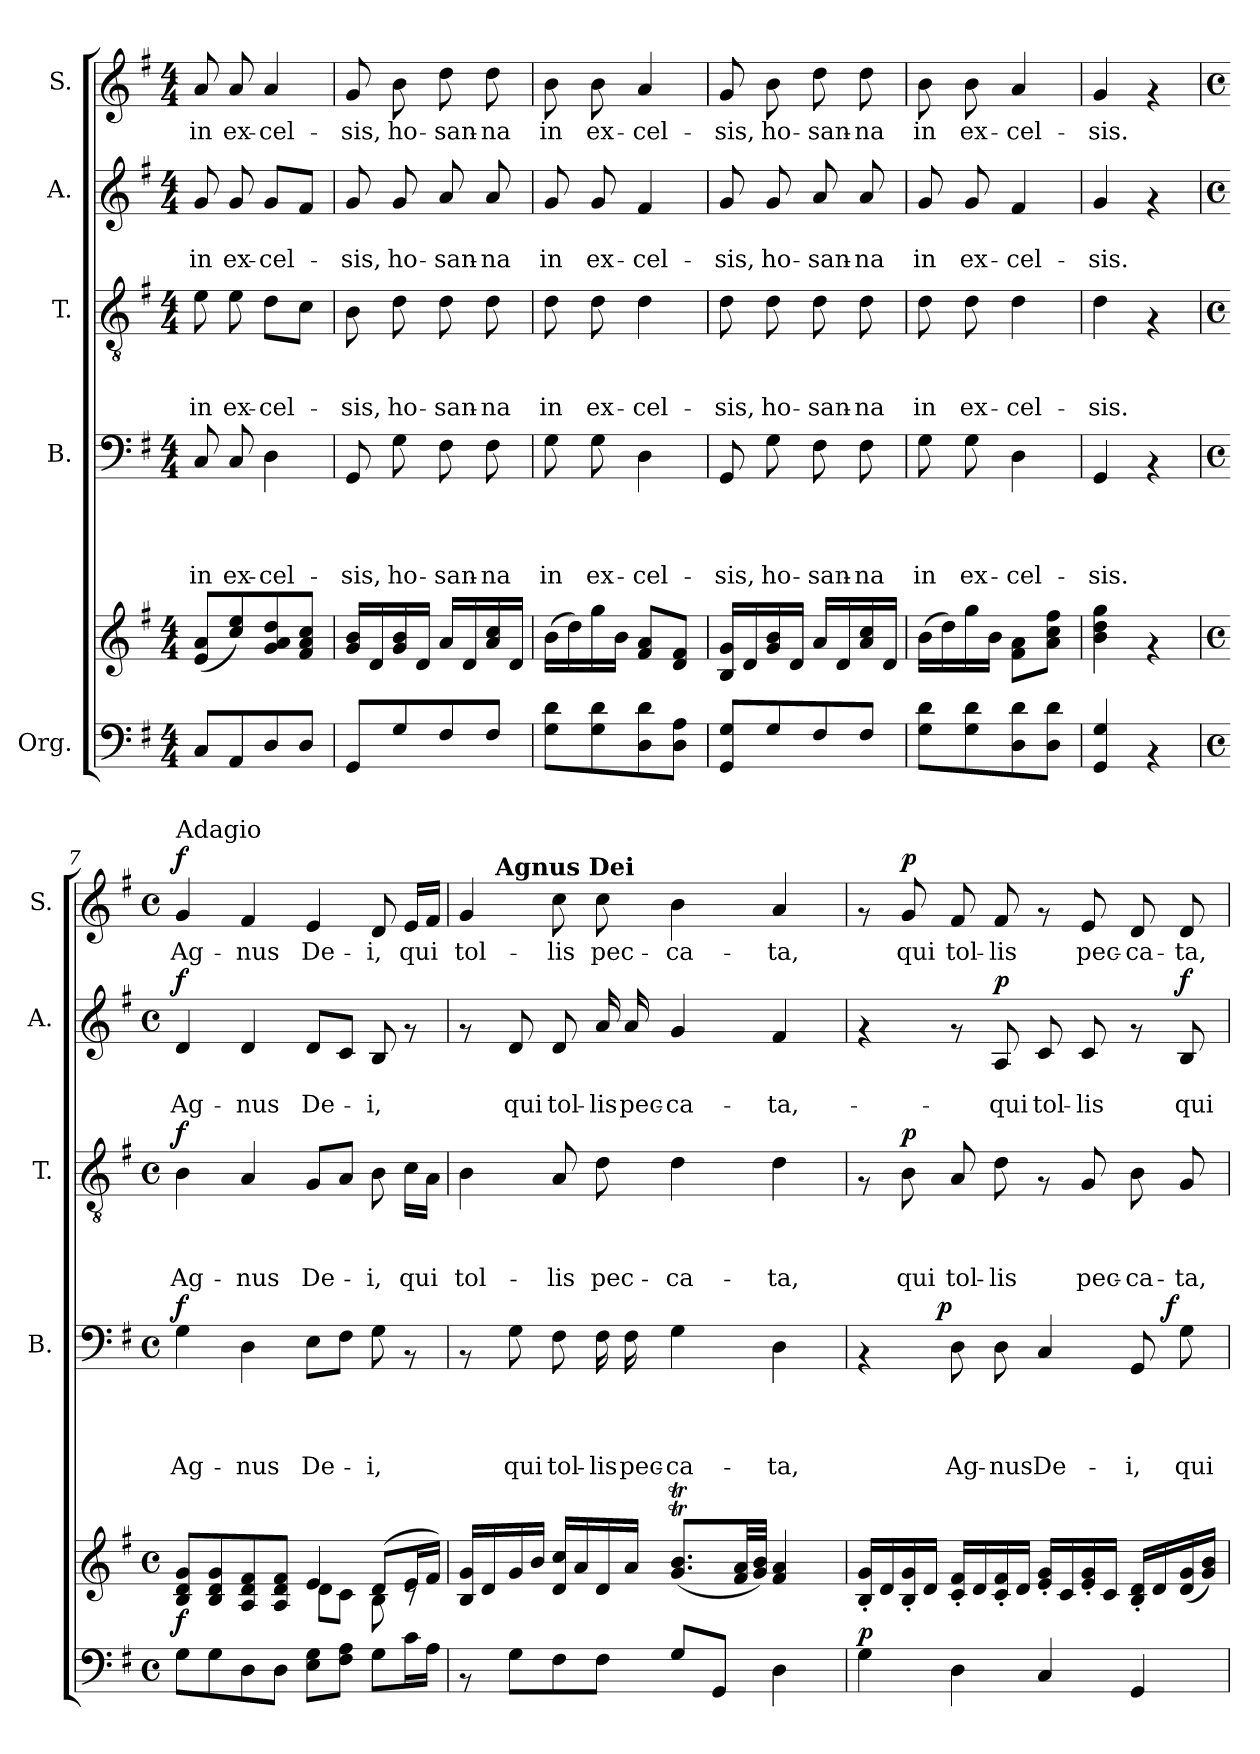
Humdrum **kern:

**kern	**kern	**dynam	**kern	**text	**text	**text	**text	**dynam	**kern	**text	**text	**text	**dynam	**kern	**text	**text	**dynam	**kern	**text	**dynam
*part5	*part5	*part5	*part4	*part4	*part4	*part4	*part4	*part4	*part3	*part3	*part3	*part3	*part3	*part2	*part2	*part2	*part2	*part1	*part1	*part1
*staff6	*staff5	*staff5/6	*staff4	*staff4	*staff4	*staff4	*staff4	*staff4	*staff3	*staff3	*staff3	*staff3	*staff3	*staff2	*staff2	*staff2	*staff2	*staff1	*staff1	*staff1
*I"Org.	*	*	*I"B.	*	*	*	*	*	*I"T.	*	*	*	*	*I"A.	*	*	*	*I"S.	*	*
*	*	*	*I'B.	*	*	*	*	*	*I'T.	*	*	*	*	*I'A.	*	*	*	*I'S.	*	*
*clefF4	*clefG2	*	*clefF4	*	*	*	*	*	*clefGv2	*	*	*	*	*clefG2	*	*	*	*clefG2	*	*
*k[f#]	*k[f#]	*	*k[f#]	*	*	*	*	*	*k[f#]	*	*	*	*	*k[f#]	*	*	*	*k[f#]	*	*
*G:	*G:	*	*G:	*	*	*	*	*	*G:	*	*	*	*	*G:	*	*	*	*G:	*	*
*M4/4	*M4/4	*	*M4/4	*	*	*	*	*	*M4/4	*	*	*	*	*M4/4	*	*	*	*M4/4	*	*
=1	=1	=1	=1	=1	=1	=1	=1	=1	=1	=1	=1	=1	=1	=1	=1	=1	=1	=1	=1	=1
!	!	!	!	!	!	!	!LO:LY:b	!	!	!	!	!LO:LY:b	!	!	!	!LO:LY:b	!	!	!LO:LY:b	!
8C/L	(<8e/ 8a/L	.	8C/	.	.	.	in	.	8e\	.	.	in	.	8g/	.	in	.	8a/	in	.
!	!	!	!	!	!	!	!LO:LY:b	!	!	!	!	!LO:LY:b	!	!	!	!LO:LY:b	!	!	!LO:LY:b	!
8AA/	8cc/ 8ee/)	.	8C/	.	.	.	ex-	.	8e\	.	.	ex-	.	8g/	.	ex-	.	8a/	ex-	.
!	!	!	!	!	!	!	!LO:LY:b	!	!	!	!	!LO:LY:b	!	!	!	!LO:LY:b	!	!	!LO:LY:b	!
8D/	8g/ 8a/ 8dd/	.	4D\	.	.	.	-cel-	.	8d\L	.	.	-cel-	.	8g/L	.	-cel-	.	4a/	-cel-	.
8D/J	8f#/ 8a/ 8cc/J	.	.	.	.	.	.	.	8c\J	.	.	.	.	8f#/J	.	.	.	.	.	.
=2	=2	=2	=2	=2	=2	=2	=2	=2	=2	=2	=2	=2	=2	=2	=2	=2	=2	=2	=2	=2
!	!	!	!	!	!	!	!LO:LY:b	!	!	!	!	!LO:LY:b	!	!	!	!LO:LY:b	!	!	!LO:LY:b	!
8GG/L	16g/ 16b/LL	.	8GG/	.	.	.	-sis,	.	8B\	.	.	-sis,	.	8g/	.	-sis,	.	8g/	-sis,	.
.	16d/	.	.	.	.	.	.	.	.	.	.	.	.	.	.	.	.	.	.	.
!	!	!	!	!	!	!	!LO:LY:b	!	!	!	!	!LO:LY:b	!	!	!	!LO:LY:b	!	!	!LO:LY:b	!
8G/	16g/ 16b/	.	8G\	.	.	.	ho-	.	8d\	.	.	ho-	.	8g/	.	ho-	.	8b\	ho-	.
.	16d/JJ	.	.	.	.	.	.	.	.	.	.	.	.	.	.	.	.	.	.	.
!	!	!	!	!	!	!	!LO:LY:b	!	!	!	!	!LO:LY:b	!	!	!	!LO:LY:b	!	!	!LO:LY:b	!
8F#/	16a/LL	.	8F#\	.	.	.	-san-	.	8d\	.	.	-san-	.	8a/	.	-san-	.	8dd\	-san-	.
.	16d/	.	.	.	.	.	.	.	.	.	.	.	.	.	.	.	.	.	.	.
!	!	!	!	!	!	!	!LO:LY:b	!	!	!	!	!LO:LY:b	!	!	!	!LO:LY:b	!	!	!LO:LY:b	!
8F#/J	16a/ 16cc/	.	8F#\	.	.	.	-na	.	8d\	.	.	-na	.	8a/	.	-na	.	8dd\	-na	.
.	16d/JJ	.	.	.	.	.	.	.	.	.	.	.	.	.	.	.	.	.	.	.
=3	=3	=3	=3	=3	=3	=3	=3	=3	=3	=3	=3	=3	=3	=3	=3	=3	=3	=3	=3	=3
!	!	!	!	!	!	!	!LO:LY:b	!	!	!	!	!LO:LY:b	!	!	!	!LO:LY:b	!	!	!LO:LY:b	!
8G\ 8d\L	(>16b\LL	.	8G\	.	.	.	in	.	8d\	.	.	in	.	8g/	.	in	.	8b\	in	.
.	16dd\)	.	.	.	.	.	.	.	.	.	.	.	.	.	.	.	.	.	.	.
!	!	!	!	!	!	!	!LO:LY:b	!	!	!	!	!LO:LY:b	!	!	!	!LO:LY:b	!	!	!LO:LY:b	!
8G\ 8d\	16gg\	.	8G\	.	.	.	ex-	.	8d\	.	.	ex-	.	8g/	.	ex-	.	8b\	ex-	.
.	16b\JJ	.	.	.	.	.	.	.	.	.	.	.	.	.	.	.	.	.	.	.
!	!	!	!	!	!	!	!LO:LY:b	!	!	!	!	!LO:LY:b	!	!	!	!LO:LY:b	!	!	!LO:LY:b	!
8D\ 8d\	8f#/ 8a/L	.	4D\	.	.	.	-cel-	.	4d\	.	.	-cel-	.	4f#/	.	-cel-	.	4a/	-cel-	.
8D\ 8A\J	8d/ 8f#/J	.	.	.	.	.	.	.	.	.	.	.	.	.	.	.	.	.	.	.
=4	=4	=4	=4	=4	=4	=4	=4	=4	=4	=4	=4	=4	=4	=4	=4	=4	=4	=4	=4	=4
!	!	!	!	!	!	!	!LO:LY:b	!	!	!	!	!LO:LY:b	!	!	!	!LO:LY:b	!	!	!LO:LY:b	!
8GG/ 8G/L	16B/ 16g/LL	.	8GG/	.	.	.	-sis,	.	8d\	.	.	-sis,	.	8g/	.	-sis,	.	8g/	-sis,	.
.	16d/	.	.	.	.	.	.	.	.	.	.	.	.	.	.	.	.	.	.	.
!	!	!	!	!	!	!	!LO:LY:b	!	!	!	!	!LO:LY:b	!	!	!	!LO:LY:b	!	!	!LO:LY:b	!
8G/	16g/ 16b/	.	8G\	.	.	.	ho-	.	8d\	.	.	ho-	.	8g/	.	ho-	.	8b\	ho-	.
.	16d/JJ	.	.	.	.	.	.	.	.	.	.	.	.	.	.	.	.	.	.	.
!	!	!	!	!	!	!	!LO:LY:b	!	!	!	!	!LO:LY:b	!	!	!	!LO:LY:b	!	!	!LO:LY:b	!
8F#/	16a/LL	.	8F#\	.	.	.	-san-	.	8d\	.	.	-san-	.	8a/	.	-san-	.	8dd\	-san-	.
.	16d/	.	.	.	.	.	.	.	.	.	.	.	.	.	.	.	.	.	.	.
!	!	!	!	!	!	!	!LO:LY:b	!	!	!	!	!LO:LY:b	!	!	!	!LO:LY:b	!	!	!LO:LY:b	!
8F#/J	16a/ 16cc/	.	8F#\	.	.	.	-na	.	8d\	.	.	-na	.	8a/	.	-na	.	8dd\	-na	.
.	16d/JJ	.	.	.	.	.	.	.	.	.	.	.	.	.	.	.	.	.	.	.
=5	=5	=5	=5	=5	=5	=5	=5	=5	=5	=5	=5	=5	=5	=5	=5	=5	=5	=5	=5	=5
!	!	!	!	!	!	!	!LO:LY:b	!	!	!	!	!LO:LY:b	!	!	!	!LO:LY:b	!	!	!LO:LY:b	!
8G\ 8d\L	(>16b\LL	.	8G\	.	.	.	in	.	8d\	.	.	in	.	8g/	.	in	.	8b\	in	.
.	16dd\)	.	.	.	.	.	.	.	.	.	.	.	.	.	.	.	.	.	.	.
!	!	!	!	!	!	!	!LO:LY:b	!	!	!	!	!LO:LY:b	!	!	!	!LO:LY:b	!	!	!LO:LY:b	!
8G\ 8d\	16gg\	.	8G\	.	.	.	ex-	.	8d\	.	.	ex-	.	8g/	.	ex-	.	8b\	ex-	.
.	16b\JJ	.	.	.	.	.	.	.	.	.	.	.	.	.	.	.	.	.	.	.
!	!	!	!	!	!	!	!LO:LY:b	!	!	!	!	!LO:LY:b	!	!	!	!LO:LY:b	!	!	!LO:LY:b	!
8D\ 8d\	8f#\ 8a\L	.	4D\	.	.	.	-cel-	.	4d\	.	.	-cel-	.	4f#/	.	-cel-	.	4a/	-cel-	.
8D\ 8d\J	8a\ 8cc\ 8ff#\J	.	.	.	.	.	.	.	.	.	.	.	.	.	.	.	.	.	.	.
=6	=6	=6	=6	=6	=6	=6	=6	=6	=6	=6	=6	=6	=6	=6	=6	=6	=6	=6	=6	=6
!	!	!	!	!	!	!	!LO:LY:b	!	!	!	!	!LO:LY:b	!	!	!	!LO:LY:b	!	!	!LO:LY:b	!
4GG/ 4G/	4b\ 4dd\ 4gg\	.	4GG/	.	.	.	-sis.	.	4d\	.	.	-sis.	.	4g/	.	-sis.	.	4g/	-sis.	.
4rAA	4rf	.	4rAA	.	.	.	.	.	4rF	.	.	.	.	4rf	.	.	.	4rf	.	.
!!LO:PB:g=z
=7!	=7!	=7!	=7!	=7!	=7!	=7!	=7!	=7!	=7!	=7!	=7!	=7!	=7!	=7!	=7!	=7!	=7!	=7!	=7!	=7!
*M4/4	*M4/4	*	*M4/4	*	*	*	*	*	*M4/4	*	*	*	*	*M4/4	*	*	*	*M4/4	*	*
*met(c)	*met(c)	*	*met(c)	*	*	*	*	*	*met(c)	*	*	*	*	*met(c)	*	*	*	*met(c)	*	*
*	*^	*	*	*	*	*	*	*	*	*	*	*	*	*	*	*	*	*	*	*
!	!	!	!	!	!	!	!	!	!	!	!	!	!	!	!	!	!	!	!LO:TX:a:t=Adagio	!	!
!	!	!	!LO:DY:b	!	!	!	!	!LO:LY:b	!LO:DY:a	!	!	!	!LO:LY:b	!LO:DY:a	!	!	!LO:LY:b	!LO:DY:a	!	!LO:LY:b	!LO:DY:a
8G\L	8B/ 8d/ 8g/L	2ryy	f	4G\	.	.	.	Ag-	f	4B\	.	.	Ag-	f	4d/	.	Ag-	f	4g/	Ag-	f
8G\	8B/ 8d/ 8g/	.	.	.	.	.	.	.	.	.	.	.	.	.	.	.	.	.	.	.	.
!	!	!	!	!	!	!	!	!LO:LY:b	!	!	!	!	!LO:LY:b	!	!	!	!LO:LY:b	!	!	!LO:LY:b	!
8D\	8A/ 8d/ 8f#/	.	.	4D\	.	.	.	-nus	.	4A/	.	.	-nus	.	4d/	.	-nus	.	4f#/	-nus	.
8D\J	8A/ 8d/ 8f#/J	.	.	.	.	.	.	.	.	.	.	.	.	.	.	.	.	.	.	.	.
!	!	!	!	!	!	!	!	!LO:LY:b	!	!	!	!	!LO:LY:b	!	!	!	!LO:LY:b	!	!	!LO:LY:b	!
8E\ 8G\L	4e/	8d\L	.	8E\L	.	.	.	De-	.	8G/L	.	.	De-	.	8d/L	.	De-	.	4e/	De-	.
8F#\ 8A\J	.	8c\J	.	8F#\J	.	.	.	.	.	8A/J	.	.	.	.	8c/J	.	.	.	.	.	.
!	!	!	!	!	!	!	!	!LO:LY:b	!	!	!	!	!LO:LY:b	!	!	!	!LO:LY:b	!	!	!LO:LY:b	!
8G\L	(>8d/L	8B\	.	8G\	.	.	.	-i,	.	8B\	.	.	-i,	.	8B/	.	-i,	.	8d/	-i,	.
!	!	!	!	!	!	!	!	!	!	!	!	!	!LO:LY:b	!	!	!	!	!	!	!LO:LY:b	!
16c\L	16e/L	8rB	.	8rAA	.	.	.	.	.	16c\LL	.	.	qui	.	8rf	.	.	.	16e/LL	qui	.
16A\JJ	16f#/JJ)	.	.	.	.	.	.	.	.	16A\JJ	.	.	.	.	.	.	.	.	16f#/JJ	.	.
*	*v	*v	*	*	*	*	*	*	*	*	*	*	*	*	*	*	*	*	*	*	*
=8	=8	=8	=8	=8	=8	=8	=8	=8	=8	=8	=8	=8	=8	=8	=8	=8	=8	=8	=8	=8
!	!	!	!	!	!	!	!	!	!	!	!	!	!	!	!	!	!	!LO:TX:b:Bi:t=Solo	!	!
!	!	!	!	!	!	!	!	!	!	!	!	!LO:LY:b	!	!	!	!	!	!	!LO:LY:b	!
*	*	*	*	*	*	*	*	*	*	*	*	*	*	*	*	*	*	*^	*	*
8rAA	16B/ 16g/LL	.	8rAA	.	.	.	.	.	4B\	.	.	tol-	.	8rf	.	.	.	4g/	16.ryy	tol-	.
.	16d/	.	.	.	.	.	.	.	.	.	.	.	.	.	.	.	.	.	.	.	.
!	!	!	!	!	!	!	!	!	!	!	!	!	!	!	!	!	!	!	!LO:TX:a:B:t=Agnus Dei	!	!
.	.	.	.	.	.	.	.	.	.	.	.	.	.	.	.	.	.	.	2ryy	.	.
!	!	!	!	!	!	!	!LO:LY:b	!	!	!	!	!	!	!	!	!LO:LY:b	!	!	!	!	!
8G\L	16g/	.	8G\	.	.	.	qui	.	.	.	.	.	.	8d/	.	qui	.	.	.	.	.
.	16b/JJ	.	.	.	.	.	.	.	.	.	.	.	.	.	.	.	.	.	.	.	.
!	!	!	!	!	!	!	!LO:LY:b	!	!	!	!	!LO:LY:b	!	!	!	!LO:LY:b	!	!	!	!LO:LY:b	!
8F#\	16d/ 16cc/LL	.	8F#\	.	.	.	tol-	.	8A/	.	.	-lis	.	8d/	.	tol-	.	8cc\	.	-lis	.
.	16a/	.	.	.	.	.	.	.	.	.	.	.	.	.	.	.	.	.	.	.	.
!	!	!	!	!	!	!	!LO:LY:b	!	!	!	!	!LO:LY:b	!	!	!	!LO:LY:b	!	!	!	!LO:LY:b	!
8F#\J	16d/	.	16F#\	.	.	.	-lis	.	8d\	.	.	pec-	.	16a/	.	-lis	.	8cc\	.	pec-	.
!	!	!	!	!	!	!	!LO:LY:b	!	!	!	!	!	!	!	!	!LO:LY:b	!	!	!	!	!
.	16a/JJ	.	16F#\	.	.	.	pec-	.	.	.	.	.	.	16a/	.	pec-	.	.	.	.	.
!	!	!	!	!	!	!	!LO:LY:b	!	!	!	!	!LO:LY:b	!	!	!	!LO:LY:b	!	!	!	!LO:LY:b	!
8G/L	(<8.g/T 8.b/TL	.	4G\	.	.	.	-ca-	.	4d\	.	.	-ca-	.	4g/	.	-ca-	.	4b\	.	-ca-	.
.	.	.	.	.	.	.	.	.	.	.	.	.	.	.	.	.	.	.	4ryy	.	.
8GG/J	.	.	.	.	.	.	.	.	.	.	.	.	.	.	.	.	.	.	.	.	.
.	32f#/ 32a/LL	.	.	.	.	.	.	.	.	.	.	.	.	.	.	.	.	.	.	.	.
.	32g/ 32b/JJJ)	.	.	.	.	.	.	.	.	.	.	.	.	.	.	.	.	.	.	.	.
!	!	!	!	!	!	!	!LO:LY:b	!	!	!	!	!LO:LY:b	!	!	!	!LO:LY:b	!	!	!	!LO:LY:b	!
4D\	4f#/ 4a/	.	4D\	.	.	.	-ta,	.	4d\	.	.	-ta,	.	4f#/	.	-ta,-	.	4a/	.	-ta,	.
.	.	.	.	.	.	.	.	.	.	.	.	.	.	.	.	.	.	.	8ryy	.	.
.	.	.	.	.	.	.	.	.	.	.	.	.	.	.	.	.	.	.	32ryy	.	.
=9	=9	=9	=9	=9	=9	=9	=9	=9	=9	=9	=9	=9	=9	=9	=9	=9	=9	=9	=9	=9	=9
!	!	!LO:DY:a=2	!	!	!	!	!	!	!	!	!	!	!	!	!	!	!	!	!	!	!
*	*	*	*^	*	*	*	*	*	*	*	*	*	*	*	*	*	*	*	*	*	*
*	*	*	*	*^	*	*	*	*	*	*	*	*	*	*	*	*	*	*	*v	*v	*	*
4G\	16B/'< 16g/'<LL	p	4rAA	8..ryy	2ryy	.	.	.	.	.	8rF	.	.	.	.	4rf	.	.	.	8rf	.	.
.	16d/	.	.	.	.	.	.	.	.	.	.	.	.	.	.	.	.	.	.	.	.	.
!	!	!	!	!	!	!	!	!	!	!	!	!	!	!LO:LY:b	!LO:DY:a	!	!	!	!	!	!LO:LY:b	!LO:DY:a
.	16B/'< 16g/'<	.	.	.	.	.	.	.	.	.	8B\	.	.	qui	p	.	.	.	.	8g/	qui	p
.	16d/JJ	.	.	.	.	.	.	.	.	.	.	.	.	.	.	.	.	.	.	.	.	.
!	!	!	!	!	!	!	!	!	!	!LO:DY:a	!	!	!	!	!	!	!	!	!	!	!	!
.	.	.	.	2ryy	.	.	.	.	.	p	.	.	.	.	.	.	.	.	.	.	.	.
!	!	!	!	!	!	!	!	!	!LO:LY:b	!	!	!	!	!LO:LY:b	!	!	!	!	!	!	!LO:LY:b	!
4D\	16c/'< 16f#/'<LL	.	8D\	.	.	.	.	.	Ag-	.	8A/	.	.	tol-	.	8rf	.	.	.	8f#/	tol-	.
.	16d/	.	.	.	.	.	.	.	.	.	.	.	.	.	.	.	.	.	.	.	.	.
!	!	!	!	!	!	!	!	!	!LO:LY:b	!	!	!	!	!LO:LY:b	!	!	!	!LO:LY:b	!LO:DY:a	!	!LO:LY:b	!
.	16c/'< 16f#/'<	.	8D\	.	.	.	.	.	-nus	.	8d\	.	.	-lis	.	8A/	.	-qui	p	8f#/	-lis	.
.	16d/JJ	.	.	.	.	.	.	.	.	.	.	.	.	.	.	.	.	.	.	.	.	.
!	!	!	!	!	!	!	!	!	!LO:LY:b	!	!	!	!	!	!	!	!	!LO:LY:b	!	!	!	!
4C/	16e/'< 16g/'<LL	.	4C/	.	4ryy	.	.	.	De-	.	8rF	.	.	.	.	8c/	.	tol-	.	8rf	.	.
.	16c/	.	.	.	.	.	.	.	.	.	.	.	.	.	.	.	.	.	.	.	.	.
!	!	!	!	!	!	!	!	!	!	!	!	!	!	!LO:LY:b	!	!	!	!LO:LY:b	!	!	!LO:LY:b	!
.	16e/'< 16g/'<	.	.	.	.	.	.	.	.	.	8G/	.	.	pec-	.	8c/	.	-lis	.	8e/	pec-	.
.	16c/JJ	.	.	.	.	.	.	.	.	.	.	.	.	.	.	.	.	.	.	.	.	.
.	.	.	.	4ryy	.	.	.	.	.	.	.	.	.	.	.	.	.	.	.	.	.	.
!	!	!	!	!	!	!	!	!	!LO:LY:b	!	!	!	!	!LO:LY:b	!	!	!	!	!	!	!LO:LY:b	!
4GG/	16B/'< 16d/'<LL	.	8GG/	.	16.ryy	.	.	.	-i,	.	8B\	.	.	-ca-	.	8rf	.	.	.	8d/	-ca-	.
.	16d/	.	.	.	.	.	.	.	.	.	.	.	.	.	.	.	.	.	.	.	.	.
!	!	!	!	!	!	!	!	!	!	!LO:DY:a	!	!	!	!	!	!	!	!	!	!	!	!
.	.	.	.	.	8ryy	.	.	.	.	f	.	.	.	.	.	.	.	.	.	.	.	.
!	!	!	!	!	!	!	!	!	!LO:LY:b	!	!	!	!	!LO:LY:b	!	!	!	!LO:LY:b	!LO:DY:a	!	!LO:LY:b	!
.	(<16d/ 16g/	.	8G\	.	.	.	.	.	qui	.	8G/	.	.	-ta,	.	8B/	.	qui	f	8d/	-ta,	.
.	16g/ 16b/JJ)	.	.	.	.	.	.	.	.	.	.	.	.	.	.	.	.	.	.	.	.	.
.	.	.	.	32ryy	32ryy	.	.	.	.	.	.	.	.	.	.	.	.	.	.	.	.	.
*	*	*	*v	*v	*v	*	*	*	*	*	*	*	*	*	*	*	*	*	*	*	*	*
=	=	=	=	=	=	=	=	=	=	=	=	=	=	=	=	=	=	=	=	=
*-	*-	*-	*-	*-	*-	*-	*-	*-	*-	*-	*-	*-	*-	*-	*-	*-	*-	*-	*-	*-
